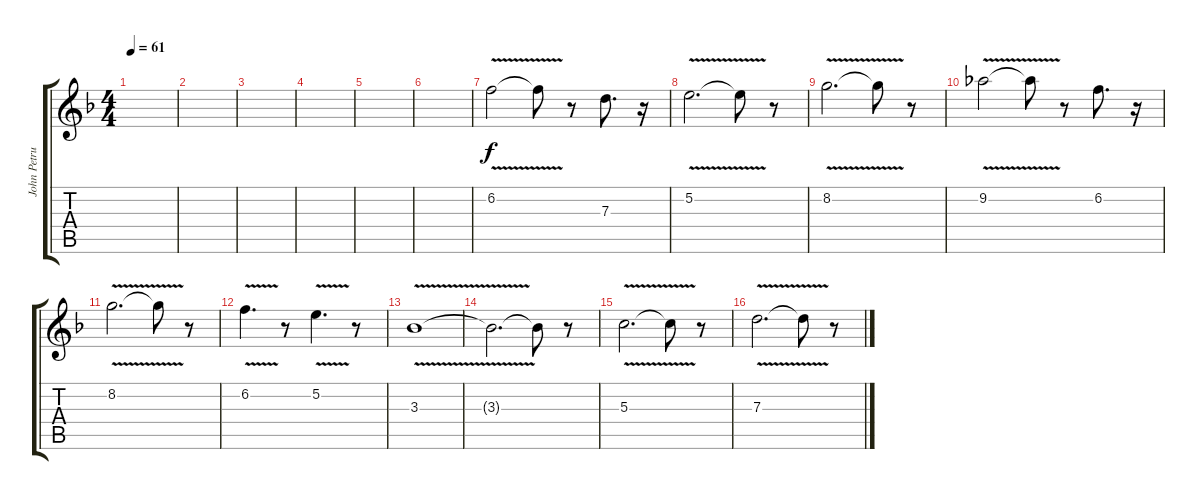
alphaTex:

\track ("John Petrucci - Guitar" "John Petru") {instrument distortionguitar}
\staff {score tabs}
\tuning (E4 B3 G3 D3 A2 E2) {hide}
\ts (4 4)
\tempo 61
\clef g2
\ks dminor
|
|
|
|
|
|
6.2{v}.2{volume 13 balance 8} 6.2{t}.8{volume 0} r.8 7.3.8{d volume 13} r.16{volume 0} |
5.2{v}.2{d volume 13} 5.2{t}.8{volume 0} r.8 |
8.2{v}.2{d volume 13} 8.2{t}.8{volume 0} r.8 |
9.2{v}.2{volume 13} 9.2{t}.8{volume 0} r.8 6.2.8{d volume 13} r.16{volume 0} |
8.2{v}.2{d volume 13} 8.2{t}.8{volume 0} r.8 |
6.2{v}.4{d volume 13} r.8{volume 0} 5.2{v}.4{d volume 13} r.8{volume 0} |
3.3{v}.1{volume 13} |
3.3{t}.2{d volume 0} 3.3{t}.8 r.8 |
5.3{v}.2{d volume 13} 5.3{t}.8{volume 0} r.8 |
7.3{v}.2{d volume 13} 7.3{t}.8{volume 0} r.8
